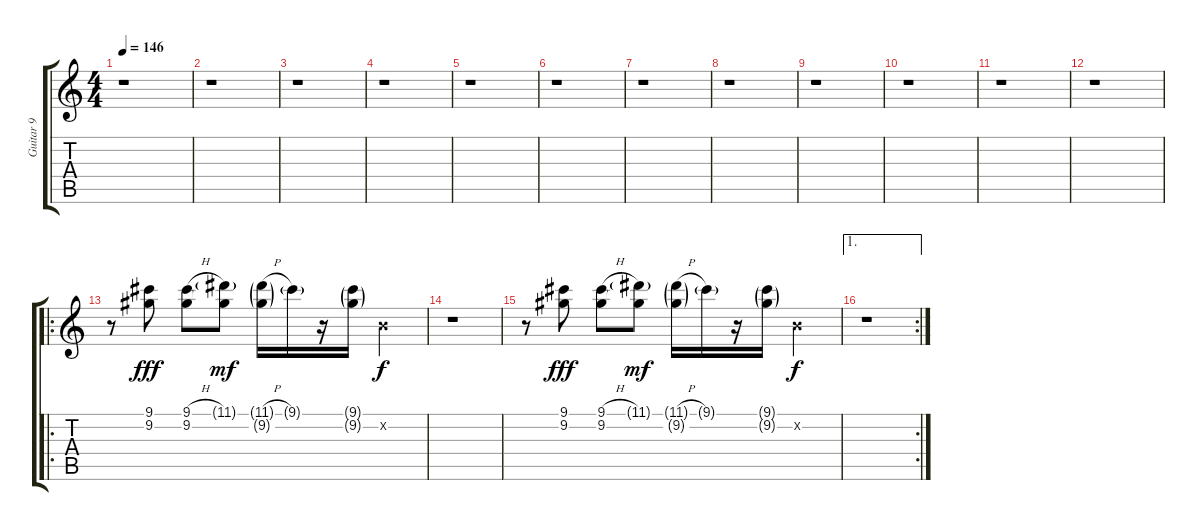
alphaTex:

\track ("Guitar 9" "Guitar 9") {instrument distortionguitar}
\staff {score tabs}
\tuning (E4 B3 G3 D3 A2 E2) {hide}
\ts (4 4)
\tempo 146
\clef g2
\ks c
r.1{dy f} |
r.1 |
r.1 |
r.1 |
r.1 |
r.1 |
r.1 |
r.1 |
r.1 |
r.1 |
r.1 |
r.1 |
\ro
r.8 (9.1 9.2).8{dy fff} (9.1{h} 9.2).8 (11.1{g} 9.2{t}).8{dy mf} (11.1{h g} 9.2{g}).16 9.1{g}.16 r.16 (9.1{g} 9.2{g}).16 0.2{x}.4{dy f} |
r.1 |
r.8 (9.1 9.2).8{dy fff} (9.1{h} 9.2).8 (11.1{g} 9.2{t}).8{dy mf} (11.1{h g} 9.2{g}).16 9.1{g}.16 r.16 (9.1{g} 9.2{g}).16 0.2{x}.4{dy f} |
\ae 1
\rc 2
r.1
